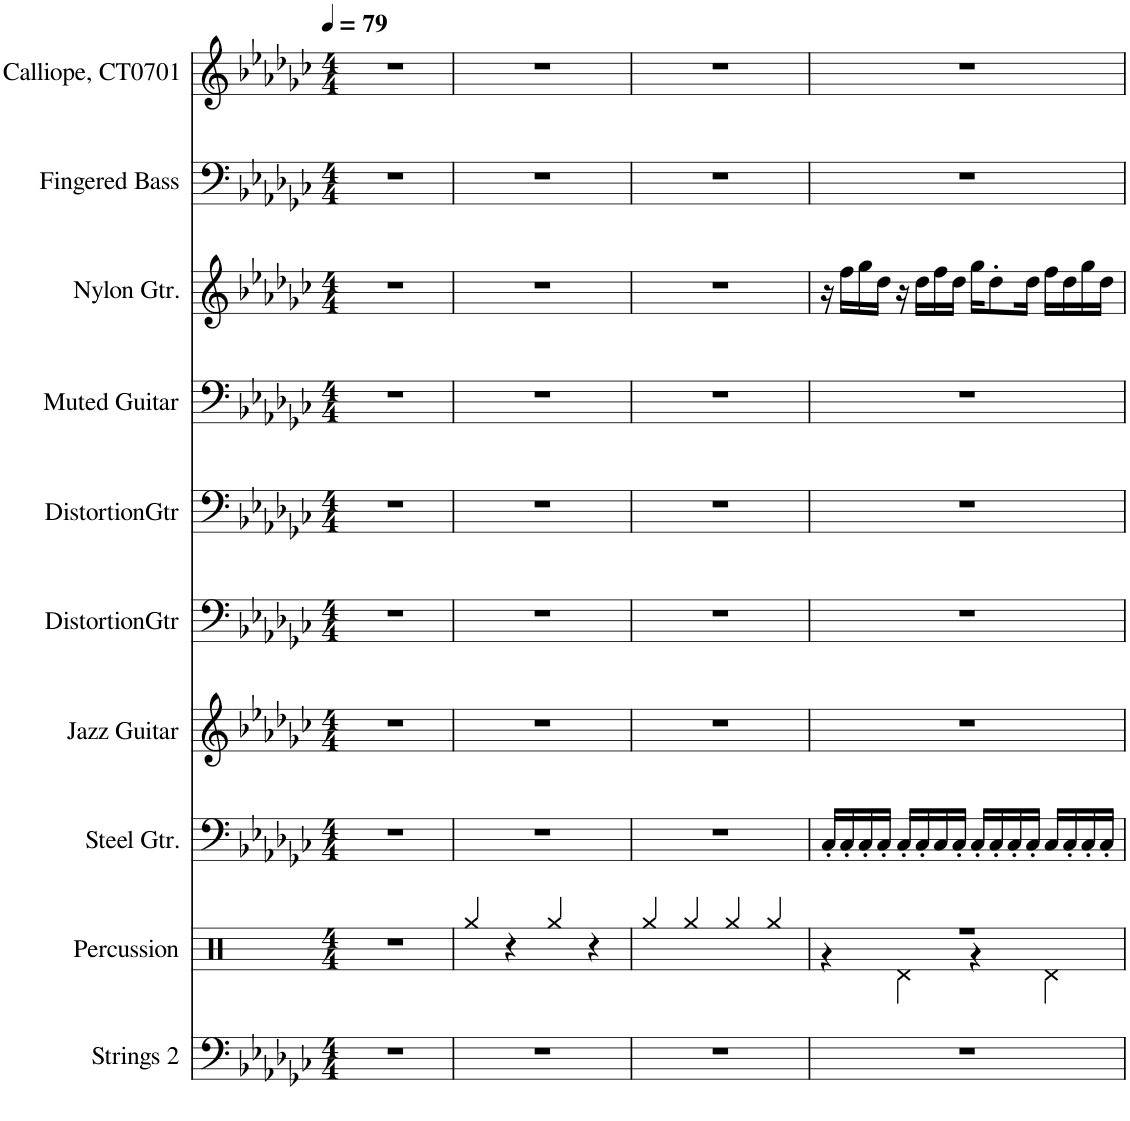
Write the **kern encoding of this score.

**kern	**kern	**kern	**kern	**kern	**kern	**kern	**kern	**kern	**kern
*part10	*part9	*part8	*part7	*part6	*part5	*part4	*part3	*part2	*part1
*staff10	*staff9	*staff8	*staff7	*staff6	*staff5	*staff4	*staff3	*staff2	*staff1
*I"Strings 2	*I"Percussion	*I"Steel Gtr.	*I"Jazz Guitar	*I"DistortionGtr	*I"DistortionGtr	*I"Muted Guitar	*I"Nylon Gtr.	*I"Fingered Bass	*I"Calliope, CT0701
*I'Str	*	*	*	*	*	*	*	*	*
*clefF4	*clefX	*clefF4	*clefG2	*clefF4	*clefF4	*clefF4	*clefG2	*clefF4	*clefG2
*k[b-e-a-d-g-c-]	*k[]	*k[b-e-a-d-g-c-]	*k[b-e-a-d-g-c-]	*k[b-e-a-d-g-c-]	*k[b-e-a-d-g-c-]	*k[b-e-a-d-g-c-]	*k[b-e-a-d-g-c-]	*k[b-e-a-d-g-c-]	*k[b-e-a-d-g-c-]
*M4/4	*M4/4	*M4/4	*M4/4	*M4/4	*M4/4	*M4/4	*M4/4	*M4/4	*M4/4
*MM79	*MM79	*MM79	*MM79	*MM79	*MM79	*MM79	*MM79	*MM79	*MM79
=1	=1	=1	=1	=1	=1	=1	=1	=1	=1
1r	1r	1r	1r	1r	1r	1r	1r	1r	1r
=2	=2	=2	=2	=2	=2	=2	=2	=2	=2
1r	4Rgg/	1r	1r	1r	1r	1r	1r	1r	1r
.	4r	.	.	.	.	.	.	.	.
.	4Rgg/	.	.	.	.	.	.	.	.
.	4r	.	.	.	.	.	.	.	.
=3	=3	=3	=3	=3	=3	=3	=3	=3	=3
1r	4Rgg/	1r	1r	1r	1r	1r	1r	1r	1r
.	4Rgg/	.	.	.	.	.	.	.	.
.	4Rgg/	.	.	.	.	.	.	.	.
.	4Rgg/	.	.	.	.	.	.	.	.
=4	=4	=4	=4	=4	=4	=4	=4	=4	=4
*	*^	*	*	*	*	*	*	*	*
1r	1r	4r	16C-'/LL	1r	1r	1r	1r	16r	1r	1r
.	.	.	16C-'/	.	.	.	.	16ff\LL	.	.
.	.	.	16C-'/	.	.	.	.	16gg-\	.	.
.	.	.	16C-'/JJ	.	.	.	.	16dd-\JJ	.	.
.	.	4Rd\	16C-'/LL	.	.	.	.	16r	.	.
.	.	.	16C-'/	.	.	.	.	16dd-\LL	.	.
.	.	.	16C-/	.	.	.	.	16ff\	.	.
.	.	.	16C-'/JJ	.	.	.	.	16dd-\JJ	.	.
.	.	4r	16C-'/LL	.	.	.	.	16gg-\KL	.	.
.	.	.	16C-'/	.	.	.	.	8dd-'\	.	.
.	.	.	16C-'/	.	.	.	.	.	.	.
.	.	.	16C-'/JJ	.	.	.	.	16dd-\Jk	.	.
.	.	4Rd\	16C-/LL	.	.	.	.	16ff\LL	.	.
.	.	.	16C-'/	.	.	.	.	16dd-\	.	.
.	.	.	16C-'/	.	.	.	.	16gg-\	.	.
.	.	.	16C-'/JJ	.	.	.	.	16dd-\JJ	.	.
*	*v	*v	*	*	*	*	*	*	*	*
=	=	=	=	=	=	=	=	=	=
*-	*-	*-	*-	*-	*-	*-	*-	*-	*-
